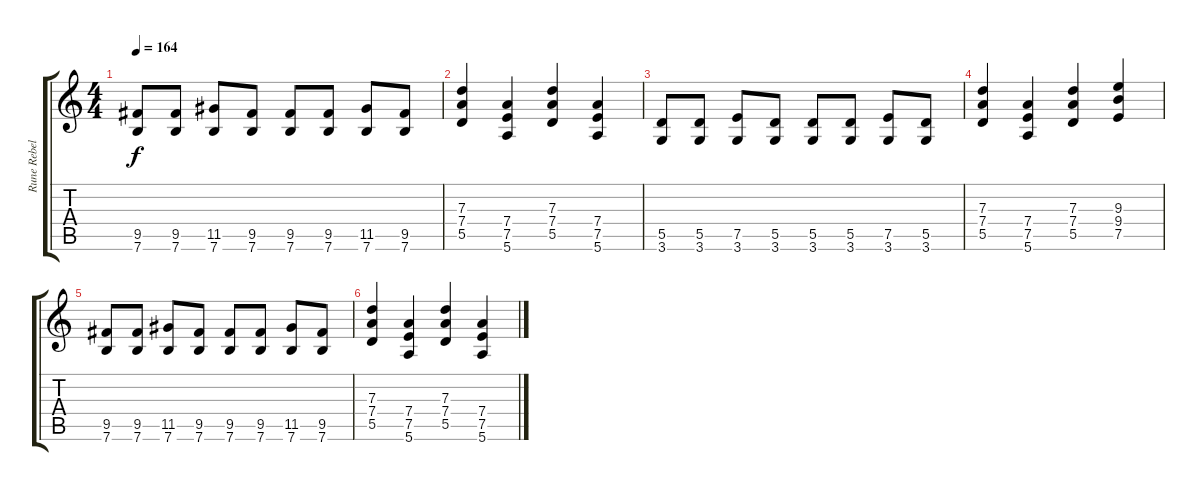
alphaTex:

\track ("Rune Rebellion" "Rune Rebel") {instrument distortionguitar}
\staff {score tabs}
\tuning (E4 B3 G3 D3 A2 E2) {hide}
\ts (4 4)
\tempo 164
\clef g2
\ks c
(9.5 7.6).8{dy f} (9.5 7.6).8 (11.5 7.6).8 (9.5 7.6).8 (9.5 7.6).8 (9.5 7.6).8 (11.5 7.6).8 (9.5 7.6).8 |
(7.3 7.4 5.5).4 (7.4 7.5 5.6).4 (7.3 7.4 5.5).4 (7.4 7.5 5.6).4 |
(5.5 3.6).8 (5.5 3.6).8 (7.5 3.6).8 (5.5 3.6).8 (5.5 3.6).8 (5.5 3.6).8 (7.5 3.6).8 (5.5 3.6).8 |
(7.3 7.4 5.5).4 (7.4 7.5 5.6).4 (7.3 7.4 5.5).4 (9.3 9.4 7.5).4 |
(9.5 7.6).8 (9.5 7.6).8 (11.5 7.6).8 (9.5 7.6).8 (9.5 7.6).8 (9.5 7.6).8 (11.5 7.6).8 (9.5 7.6).8 |
(7.3 7.4 5.5).4 (7.4 7.5 5.6).4 (7.3 7.4 5.5).4 (7.4 7.5 5.6).4
